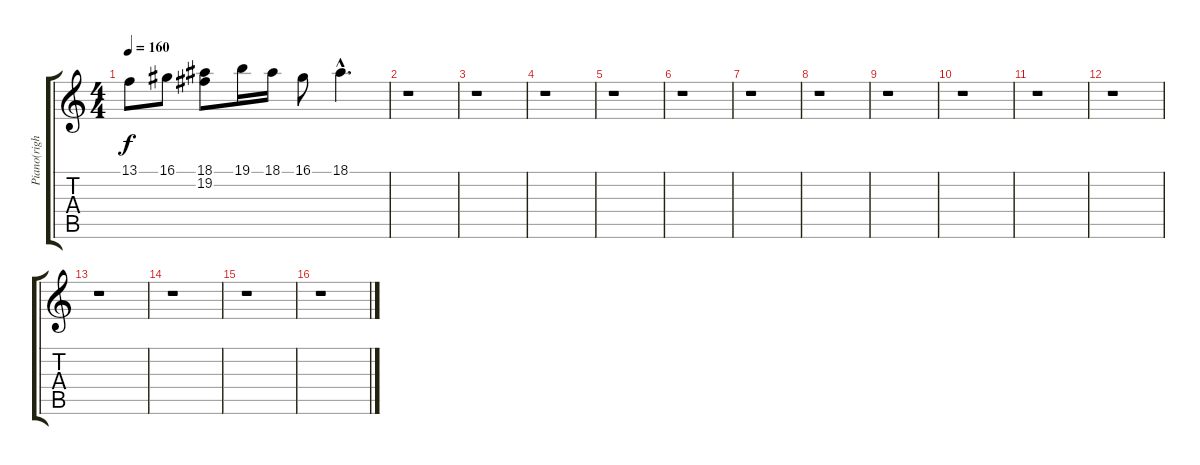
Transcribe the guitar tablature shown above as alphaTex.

\track ("Piano(right hand)" "Piano(righ") {instrument brightacousticpiano}
\staff {score tabs}
\tuning (E4 B3 G3 D3 A2 E2) {hide}
\ts (4 4)
\tempo 160
\clef g2
\ks c
13.1.8{dy f} 16.1.8 (18.1 19.2).8 19.1.16 18.1.16 16.1.8 18.1{hac}.4{d} |
r.1 |
r.1 |
r.1 |
r.1 |
r.1 |
r.1 |
r.1 |
r.1 |
r.1 |
r.1 |
r.1 |
r.1 |
r.1 |
r.1 |
r.1
